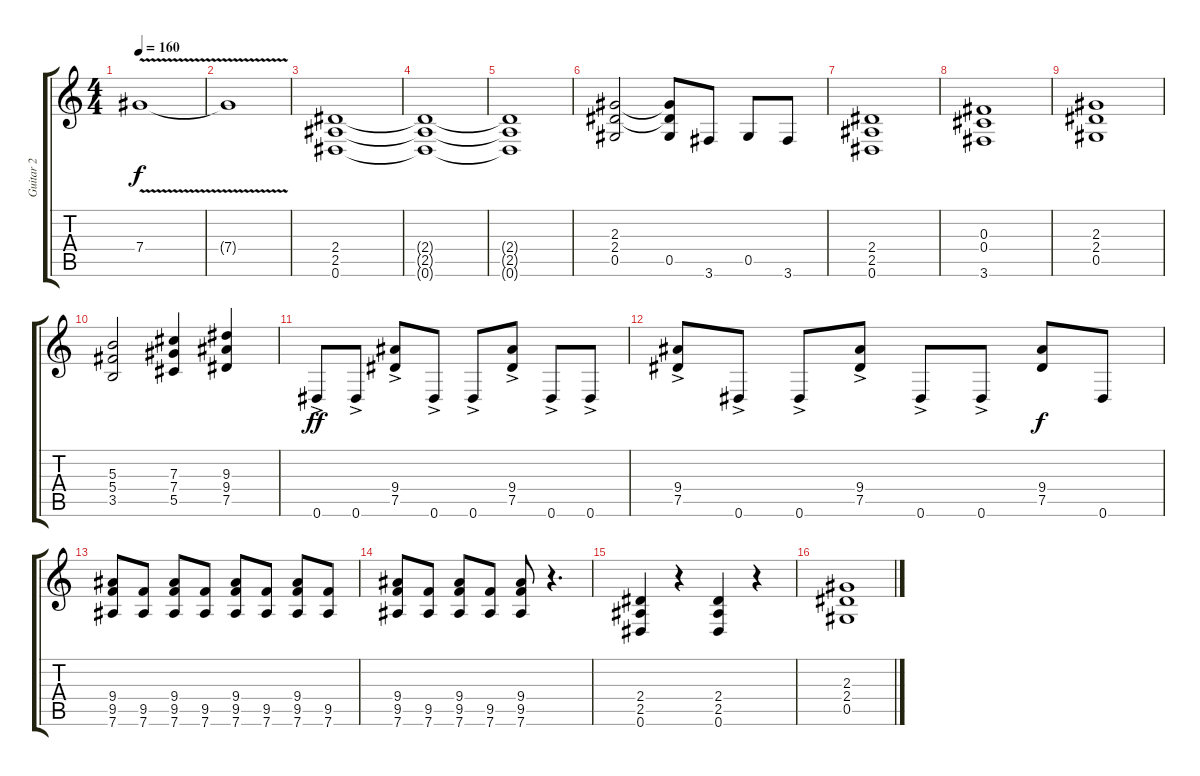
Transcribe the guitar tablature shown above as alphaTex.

\track ("Guitar 2" "Guitar 2") {instrument distortionguitar}
\staff {score tabs}
\tuning (Eb4 Bb3 Gb3 Db3 Ab2 Eb2) {hide}
\ts (4 4)
\tempo 160
\clef g2
\ks c
7.4{v}.1{dy f} |
7.4{t}.1 |
(2.4 2.5 0.6).1 |
(2.4{t} 2.5{t} 0.6{t}).1 |
(2.4{t} 2.5{t} 0.6{t}).1 |
(2.3 2.4 0.5).2 (2.3{t} 2.4{t} 0.5).8 3.6.8 0.5.8 3.6.8 |
(2.4 2.5 0.6).1 |
(0.3 0.4 3.6).1 |
(2.3 2.4 0.5).1 |
(5.3 5.4 3.5).2 (7.3 7.4 5.5).4 (9.3 9.4 7.5).4 |
0.6{ac}.8{dy ff} 0.6{ac}.8 (9.4{ac} 7.5{ac}).8 0.6{ac}.8 0.6{ac}.8 (9.4{ac} 7.5{ac}).8 0.6{ac}.8 0.6{ac}.8 |
(9.4{ac} 7.5{ac}).8 0.6{ac}.8 0.6{ac}.8 (9.4{ac} 7.5{ac}).8 0.6{ac}.8 0.6{ac}.8 (9.4 7.5).8{dy f} 0.6.8 |
(9.4 9.5 7.6).8 (9.5 7.6).8 (9.4 9.5 7.6).8 (9.5 7.6).8 (9.4 9.5 7.6).8 (9.5 7.6).8 (9.4 9.5 7.6).8 (9.5 7.6).8 |
(9.4 9.5 7.6).8 (9.5 7.6).8 (9.4 9.5 7.6).8 (9.5 7.6).8 (9.4 9.5 7.6).8 r.4{d} |
(2.4 2.5 0.6).4 r.4 (2.4 2.5 0.6).4 r.4 |
(2.3 2.4 0.5).1
